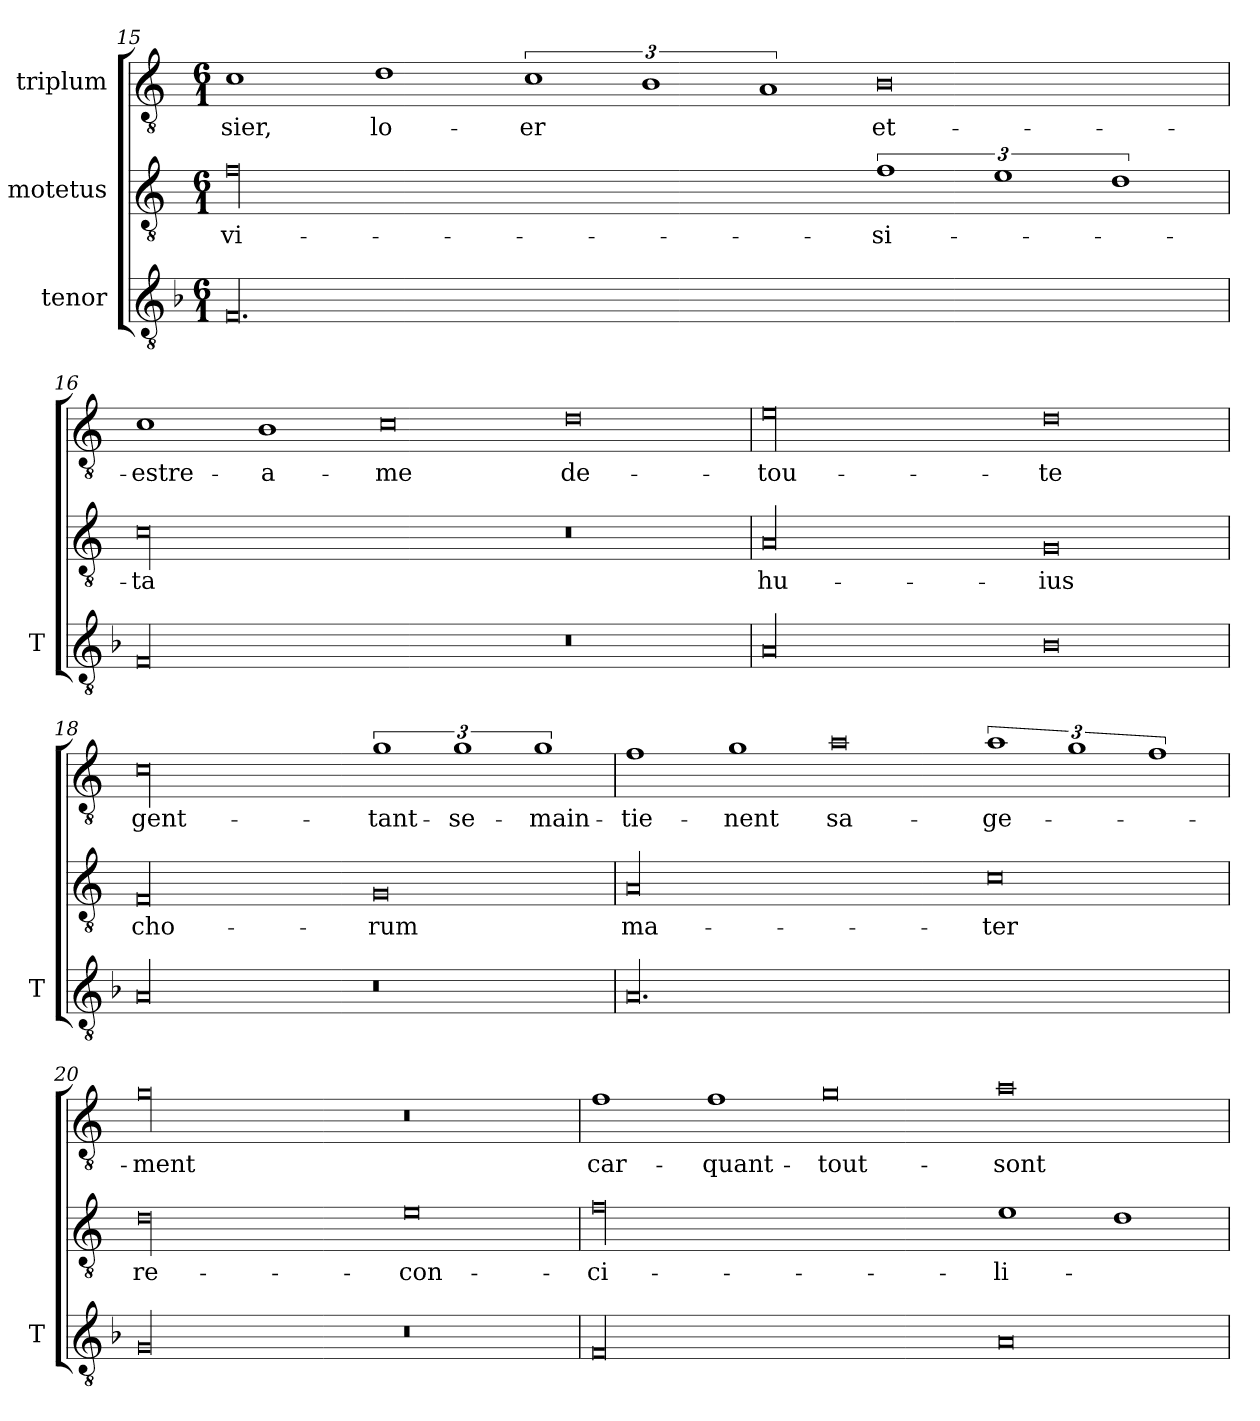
**kern	**kern	**text	**kern	**text
*part3	*part2	*part2	*part1	*part1
*staff3	*staff2	*staff2	*staff1	*staff1
*I"tenor	*I"motetus	*	*I"triplum	*
*I'T	*	*	*	*
*clefGv2	*clefGv2	*	*clefGv2	*
*k[b-]	*k[]	*	*k[]	*
*F:	*C:	*	*C:	*
*M6/1	*M6/1	*	*M6/1	*
=15	=15	=15	=15	=15
00.F/	00f\	vi-	1c\	-sier,
.	.	.	1d\	lo-
.	.	.	3%2c\	-er
.	.	.	3%2B\	.
.	.	.	3%2A/	.
.	3%2f\	-si-	0B\	et-
.	3%2e\	.	.	.
.	3%2d\	.	.	.
=16	=16	=16	=16	=16
00F/	00c\	-ta	1c\	estre-
.	.	.	1B\	a-
.	.	.	0c\	-me
0r	0r	.	0d\	de-
=17	=17	=17	=17	=17
00A/	00A/	hu-	00e\	tou-
0B-\	0G/	-ius	0d\	-te
=18	=18	=18	=18	=18
00A/	00F/	cho-	00c\	gent-
0r	0G/	-rum	3%2g\	tant-
.	.	.	3%2g\	se-
.	.	.	3%2g\	main-
=19	=19	=19	=19	=19
00.A/	00A/	ma-	1f\	-tie-
.	.	.	1g\	-nent
.	.	.	0a\	sa-
.	0c\	-ter	3%2a\	-ge-
.	.	.	3%2g\	.
.	.	.	3%2f\	.
=20	=20	=20	=20	=20
00G/	00d\	re-	00g\	-ment
0r	0e\	-con-	0r	.
=21	=21	=21	=21	=21
00F/	00f\	-ci-	1f\	car-
.	.	.	1f\	quant-
.	.	.	0g\	tout-
0A/	1e\	-li-	0a\	sont-
.	1d\	.	.	.
=	=	=	=	=
*-	*-	*-	*-	*-
